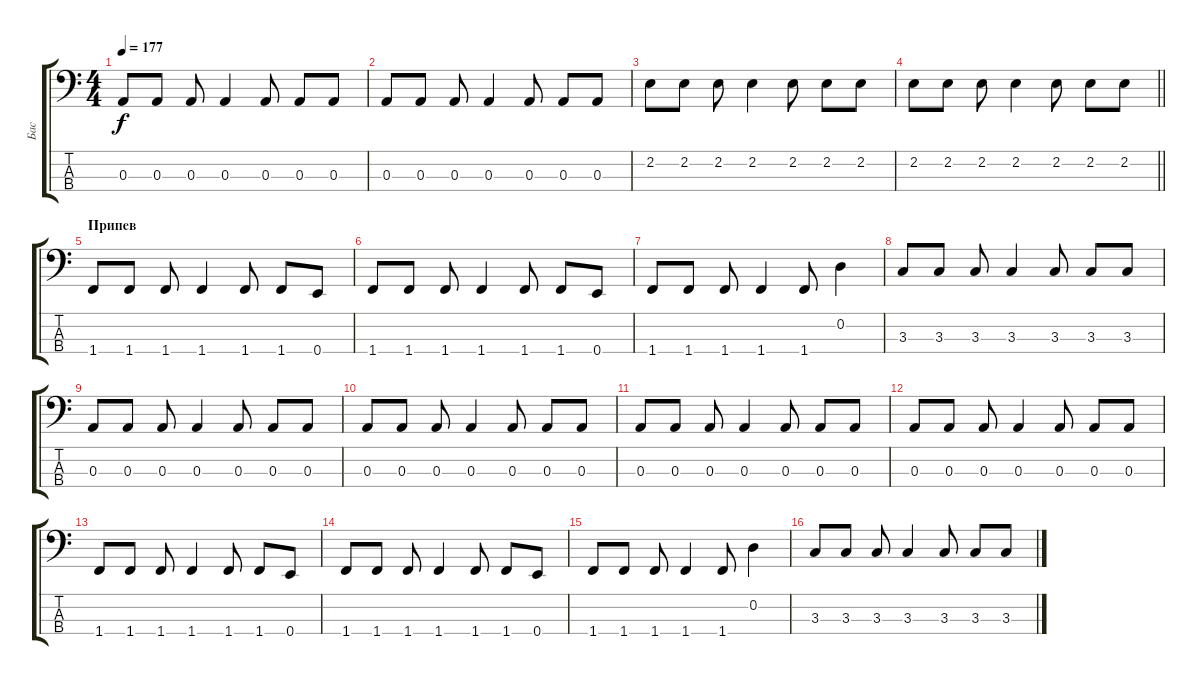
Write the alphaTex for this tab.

\track ("Бас " "Бас ") {instrument slapbass2}
\staff {score tabs}
\tuning (G2 D2 A1 E1) {hide}
\ts (4 4)
\tempo 177
\clef f4
\ks c
0.3.8{dy f} 0.3.8 0.3.8 0.3.4 0.3.8 0.3.8 0.3.8 |
0.3.8 0.3.8 0.3.8 0.3.4 0.3.8 0.3.8 0.3.8 |
2.2.8 2.2.8 2.2.8 2.2.4 2.2.8 2.2.8 2.2.8 |
\barLineRight lightlight
2.2.8 2.2.8 2.2.8 2.2.4 2.2.8 2.2.8 2.2.8 |
\section ("" "Припев")
1.4.8 1.4.8 1.4.8 1.4.4 1.4.8 1.4.8 0.4.8 |
1.4.8 1.4.8 1.4.8 1.4.4 1.4.8 1.4.8 0.4.8 |
1.4.8 1.4.8 1.4.8 1.4.4 1.4.8 0.2.4 |
3.3.8 3.3.8 3.3.8 3.3.4 3.3.8 3.3.8 3.3.8 |
0.3.8 0.3.8 0.3.8 0.3.4 0.3.8 0.3.8 0.3.8 |
0.3.8 0.3.8 0.3.8 0.3.4 0.3.8 0.3.8 0.3.8 |
0.3.8 0.3.8 0.3.8 0.3.4 0.3.8 0.3.8 0.3.8 |
0.3.8 0.3.8 0.3.8 0.3.4 0.3.8 0.3.8 0.3.8 |
1.4.8 1.4.8 1.4.8 1.4.4 1.4.8 1.4.8 0.4.8 |
1.4.8 1.4.8 1.4.8 1.4.4 1.4.8 1.4.8 0.4.8 |
1.4.8 1.4.8 1.4.8 1.4.4 1.4.8 0.2.4 |
3.3.8 3.3.8 3.3.8 3.3.4 3.3.8 3.3.8 3.3.8
